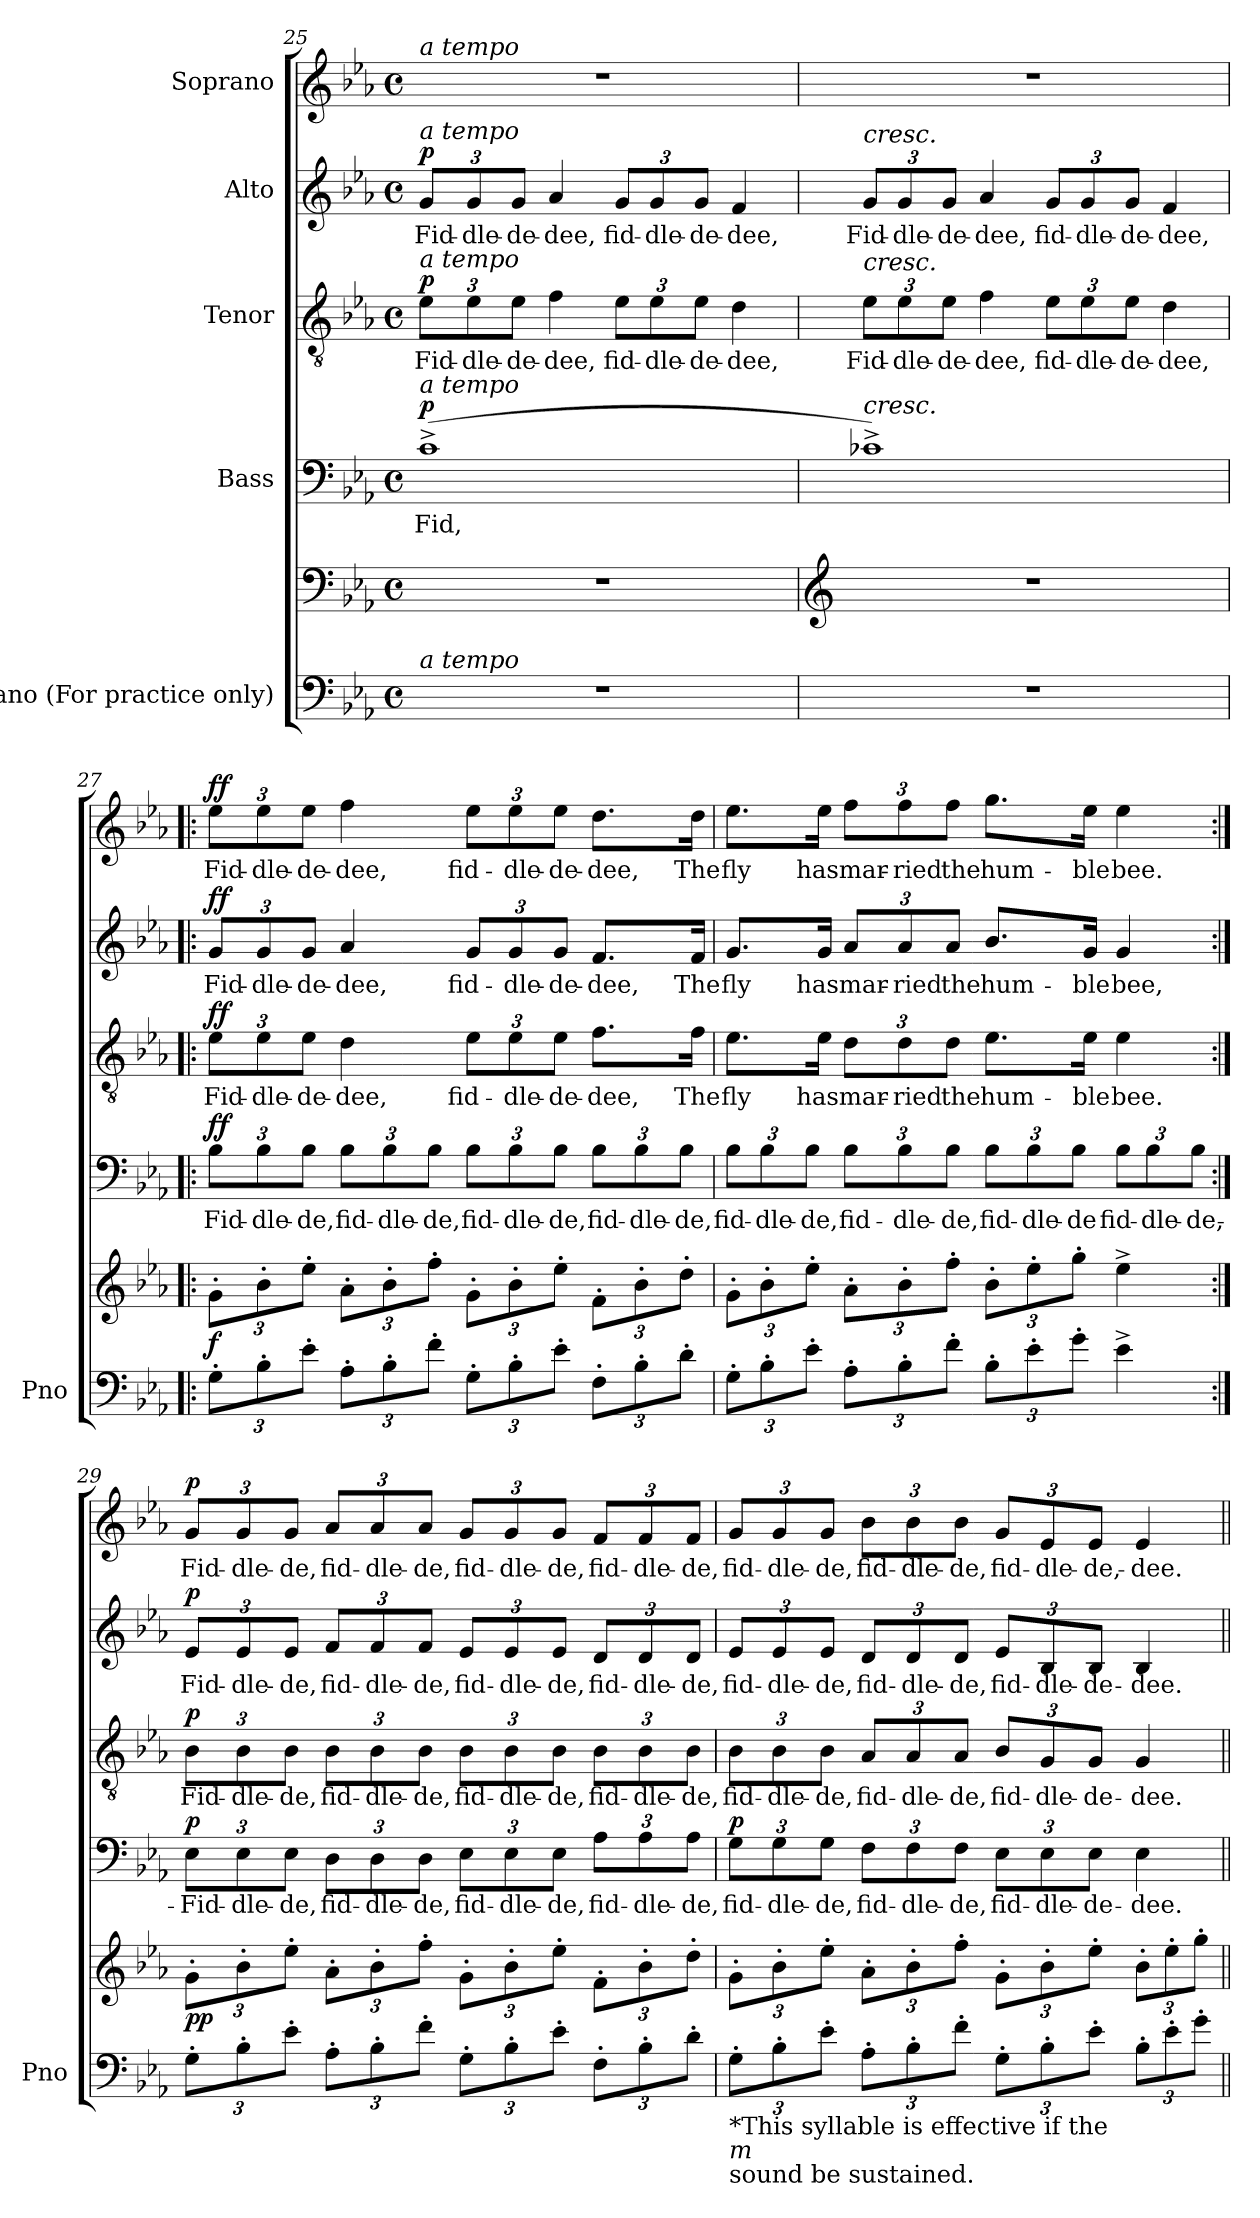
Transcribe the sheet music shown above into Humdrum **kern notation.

**kern	**kern	**dynam	**kern	**text	**dynam	**kern	**text	**dynam	**kern	**text	**dynam	**kern	**text	**dynam
*part5	*part5	*part5	*part4	*part4	*part4	*part3	*part3	*part3	*part2	*part2	*part2	*part1	*part1	*part1
*staff6	*staff5	*staff5/6	*staff4	*staff4	*staff4	*staff3	*staff3	*staff3	*staff2	*staff2	*staff2	*staff1	*staff1	*staff1
*I"Piano (For practice only)	*	*	*I"Bass	*	*	*I"Tenor	*	*	*I"Alto	*	*	*I"Soprano	*	*
*I'Pno	*	*	*	*	*	*	*	*	*	*	*	*	*	*
*clefF4	*clefF4	*	*clefF4	*	*	*clefGv2	*	*	*clefG2	*	*	*clefG2	*	*
*k[b-e-a-]	*k[b-e-a-]	*	*k[b-e-a-]	*	*	*k[b-e-a-]	*	*	*k[b-e-a-]	*	*	*k[b-e-a-]	*	*
*M4/4	*M4/4	*	*M4/4	*	*	*M4/4	*	*	*M4/4	*	*	*M4/4	*	*
*met(c)	*met(c)	*	*met(c)	*	*	*met(c)	*	*	*met(c)	*	*	*met(c)	*	*
*MM160	*MM160	*	*MM160	*	*	*MM160	*	*	*MM160	*	*	*MM160	*	*
=25	=25	=25	=25	=25	=25	=25	=25	=25	=25	=25	=25	=25	=25	=25
!	!	!	!	!	!	!	!	!	!	!	!	!LO:TX:a:i:t=a tempo	!	!
!	!	!	!	!	!	!	!	!	!LO:TX:a:i:t=a tempo	!	!	!	!	!
!	!	!	!	!	!	!LO:TX:a:i:t=a tempo	!	!	!	!	!	!	!	!
!	!	!	!LO:TX:a:i:t=a tempo	!	!	!	!	!	!	!	!	!	!	!
!LO:TX:a:i:t=a tempo	!	!	!	!	!	!	!	!	!	!	!	!	!	!
!	!	!	!	!LO:LY:b	!LO:DY:a	!	!LO:LY:b	!LO:DY:a	!	!LO:LY:b	!LO:DY:a	!	!	!
1r	1r	.	(>1c^	-Fid,	p	12e-\L	Fid-	p	12g/L	Fid-	p	1r	.	.
!	!	!	!	!	!	!	!LO:LY:b	!	!	!LO:LY:b	!	!	!	!
.	.	.	.	.	.	12e-\	-dle-	.	12g/	-dle-	.	.	.	.
!	!	!	!	!	!	!	!LO:LY:b	!	!	!LO:LY:b	!	!	!	!
.	.	.	.	.	.	12e-\J	-de-	.	12g/J	-de-	.	.	.	.
!	!	!	!	!	!	!	!LO:LY:b	!	!	!LO:LY:b	!	!	!	!
.	.	.	.	.	.	4f\	-dee,	.	4a-/	-dee,	.	.	.	.
!	!	!	!	!	!	!	!LO:LY:b	!	!	!LO:LY:b	!	!	!	!
.	.	.	.	.	.	12e-\L	fid-	.	12g/L	fid-	.	.	.	.
!	!	!	!	!	!	!	!LO:LY:b	!	!	!LO:LY:b	!	!	!	!
.	.	.	.	.	.	12e-\	-dle-	.	12g/	-dle-	.	.	.	.
!	!	!	!	!	!	!	!LO:LY:b	!	!	!LO:LY:b	!	!	!	!
.	.	.	.	.	.	12e-\J	-de-	.	12g/J	-de-	.	.	.	.
!	!	!	!	!	!	!	!LO:LY:b	!	!	!LO:LY:b	!	!	!	!
.	.	.	.	.	.	4d\	-dee,	.	4f/	-dee,	.	.	.	.
!!LO:PB:g=z
=26	=26	=26	=26	=26	=26	=26	=26	=26	=26	=26	=26	=26	=26	=26
*	*clefG2	*	*	*	*	*	*	*	*	*	*	*	*	*
!	!	!	!	!	!	!	!	!	!LO:TX:a:i:t=cresc.	!	!	!	!	!
!	!	!	!	!	!	!LO:TX:a:i:t=cresc.	!	!	!	!	!	!	!	!
!	!	!	!LO:TX:a:i:t=cresc.	!	!	!	!	!	!	!	!	!	!	!
!	!	!	!	!	!	!	!LO:LY:b	!	!	!LO:LY:b	!	!	!	!
1r	1r	.	1c-X^)	.	.	12e-\L	Fid-	.	12g/L	Fid-	.	1r	.	.
!	!	!	!	!	!	!	!LO:LY:b	!	!	!LO:LY:b	!	!	!	!
.	.	.	.	.	.	12e-\	-dle-	.	12g/	-dle-	.	.	.	.
!	!	!	!	!	!	!	!LO:LY:b	!	!	!LO:LY:b	!	!	!	!
.	.	.	.	.	.	12e-\J	-de-	.	12g/J	-de-	.	.	.	.
!	!	!	!	!	!	!	!LO:LY:b	!	!	!LO:LY:b	!	!	!	!
.	.	.	.	.	.	4f\	-dee,	.	4a-/	-dee,	.	.	.	.
!	!	!	!	!	!	!	!LO:LY:b	!	!	!LO:LY:b	!	!	!	!
.	.	.	.	.	.	12e-\L	fid-	.	12g/L	fid-	.	.	.	.
!	!	!	!	!	!	!	!LO:LY:b	!	!	!LO:LY:b	!	!	!	!
.	.	.	.	.	.	12e-\	-dle-	.	12g/	-dle-	.	.	.	.
!	!	!	!	!	!	!	!LO:LY:b	!	!	!LO:LY:b	!	!	!	!
.	.	.	.	.	.	12e-\J	-de-	.	12g/J	-de-	.	.	.	.
!	!	!	!	!	!	!	!LO:LY:b	!	!	!LO:LY:b	!	!	!	!
.	.	.	.	.	.	4d\	-dee,	.	4f/	-dee,	.	.	.	.
=27!|:	=27!|:	=27!|:	=27!|:	=27!|:	=27!|:	=27!|:	=27!|:	=27!|:	=27!|:	=27!|:	=27!|:	=27!|:	=27!|:	=27!|:
*Xbrackettup	*Xbrackettup	*	*	*	*	*	*	*	*	*	*	*	*	*
!	!	!LO:DY:b	!	!LO:LY:b	!LO:DY:a	!	!LO:LY:b	!LO:DY:a	!	!LO:LY:b	!LO:DY:a	!	!LO:LY:b	!LO:DY:a
12G'\L	12g'\L	f	12B-\L	Fid-	ff	12e-\L	Fid-	ff	12g/L	Fid-	ff	12ee-\L	Fid-	ff
!	!	!	!	!LO:LY:b	!	!	!LO:LY:b	!	!	!LO:LY:b	!	!	!LO:LY:b	!
12B-'\	12b-'\	.	12B-\	-dle-	.	12e-\	-dle-	.	12g/	-dle-	.	12ee-\	-dle-	.
!	!	!	!	!LO:LY:b	!	!	!LO:LY:b	!	!	!LO:LY:b	!	!	!LO:LY:b	!
12e-'\J	12ee-'\J	.	12B-\J	-de,	.	12e-\J	-de-	.	12g/J	-de-	.	12ee-\J	-de-	.
!	!	!	!	!LO:LY:b	!	!	!LO:LY:b	!	!	!LO:LY:b	!	!	!LO:LY:b	!
12A-'\L	12a-'\L	.	12B-\L	fid-	.	4d\	-dee,	.	4a-/	-dee,	.	4ff\	-dee,	.
!	!	!	!	!LO:LY:b	!	!	!	!	!	!	!	!	!	!
12B-'\	12b-'\	.	12B-\	-dle-	.	.	.	.	.	.	.	.	.	.
!	!	!	!	!LO:LY:b	!	!	!	!	!	!	!	!	!	!
12f'\J	12ff'\J	.	12B-\J	-de,	.	.	.	.	.	.	.	.	.	.
!	!	!	!	!LO:LY:b	!	!	!LO:LY:b	!	!	!LO:LY:b	!	!	!LO:LY:b	!
12G'\L	12g'\L	.	12B-\L	fid-	.	12e-\L	fid-	.	12g/L	fid-	.	12ee-\L	fid-	.
!	!	!	!	!LO:LY:b	!	!	!LO:LY:b	!	!	!LO:LY:b	!	!	!LO:LY:b	!
12B-'\	12b-'\	.	12B-\	-dle-	.	12e-\	-dle-	.	12g/	-dle-	.	12ee-\	-dle-	.
!	!	!	!	!LO:LY:b	!	!	!LO:LY:b	!	!	!LO:LY:b	!	!	!LO:LY:b	!
12e-'\J	12ee-'\J	.	12B-\J	-de,	.	12e-\J	-de-	.	12g/J	-de-	.	12ee-\J	-de-	.
!	!	!	!	!LO:LY:b	!	!	!LO:LY:b	!	!	!LO:LY:b	!	!	!LO:LY:b	!
12F'\L	12f'\L	.	12B-\L	fid-	.	8.f\L	-dee,	.	8.f/L	-dee,	.	8.dd\L	-dee,	.
!	!	!	!	!LO:LY:b	!	!	!	!	!	!	!	!	!	!
12B-'\	12b-'\	.	12B-\	-dle-	.	.	.	.	.	.	.	.	.	.
!	!	!	!	!LO:LY:b	!	!	!	!	!	!	!	!	!	!
12d'\J	12dd'\J	.	12B-\J	-de,	.	.	.	.	.	.	.	.	.	.
!	!	!	!	!	!	!	!LO:LY:b	!	!	!LO:LY:b	!	!	!LO:LY:b	!
.	.	.	.	.	.	16f\Jk	The	.	16f/Jk	The	.	16dd\Jk	The	.
!!LO:LB:g=z
=28	=28	=28	=28	=28	=28	=28	=28	=28	=28	=28	=28	=28	=28	=28
!	!	!	!	!LO:LY:b	!	!	!LO:LY:b	!	!	!LO:LY:b	!	!	!LO:LY:b	!
12G'\L	12g'\L	.	12B-\L	fid-	.	8.e-\L	fly	.	8.g/L	fly	.	8.ee-\L	fly	.
!	!	!	!	!LO:LY:b	!	!	!	!	!	!	!	!	!	!
12B-'\	12b-'\	.	12B-\	-dle-	.	.	.	.	.	.	.	.	.	.
!	!	!	!	!LO:LY:b	!	!	!	!	!	!	!	!	!	!
12e-'\J	12ee-'\J	.	12B-\J	-de,	.	.	.	.	.	.	.	.	.	.
!	!	!	!	!	!	!	!LO:LY:b	!	!	!LO:LY:b	!	!	!LO:LY:b	!
.	.	.	.	.	.	16e-\Jk	has	.	16g/Jk	has	.	16ee-\Jk	has	.
!	!	!	!	!LO:LY:b	!	!	!LO:LY:b	!	!	!LO:LY:b	!	!	!LO:LY:b	!
12A-'\L	12a-'\L	.	12B-\L	fid-	.	12d\L	mar-	.	12a-/L	mar-	.	12ff\L	mar-	.
!	!	!	!	!LO:LY:b	!	!	!LO:LY:b	!	!	!LO:LY:b	!	!	!LO:LY:b	!
12B-'\	12b-'\	.	12B-\	-dle-	.	12d\	-ried	.	12a-/	-ried	.	12ff\	-ried	.
!	!	!	!	!LO:LY:b	!	!	!LO:LY:b	!	!	!LO:LY:b	!	!	!LO:LY:b	!
12f'\J	12ff'\J	.	12B-\J	-de,	.	12d\J	the	.	12a-/J	the	.	12ff\J	the	.
!	!	!	!	!LO:LY:b	!	!	!LO:LY:b	!	!	!LO:LY:b	!	!	!LO:LY:b	!
12B-'\L	12b-'\L	.	12B-\L	fid-	.	8.e-\L	hum-	.	8.b-/L	hum-	.	8.gg\L	hum-	.
!	!	!	!	!LO:LY:b	!	!	!	!	!	!	!	!	!	!
12e-'\	12ee-'\	.	12B-\	-dle-	.	.	.	.	.	.	.	.	.	.
!	!	!	!	!LO:LY:b	!	!	!	!	!	!	!	!	!	!
12g'\J	12gg'\J	.	12B-\J	-de	.	.	.	.	.	.	.	.	.	.
!	!	!	!	!	!	!	!LO:LY:b	!	!	!LO:LY:b	!	!	!LO:LY:b	!
.	.	.	.	.	.	16e-\Jk	-ble	.	16g/Jk	-ble	.	16ee-\Jk	-ble	.
!	!	!	!	!LO:LY:b	!	!	!LO:LY:b	!	!	!LO:LY:b	!	!	!LO:LY:b	!
4e-^\	4ee-^\	.	12B-\L	fid-	.	4e-\	bee.	.	4g/	bee,	.	4ee-\	bee.	.
!	!	!	!	!LO:LY:b	!	!	!	!	!	!	!	!	!	!
.	.	.	12B-\	-dle-	.	.	.	.	.	.	.	.	.	.
!	!	!	!	!LO:LY:b	!	!	!	!	!	!	!	!	!	!
.	.	.	12B-\J	-de,-	.	.	.	.	.	.	.	.	.	.
=29:|!	=29:|!	=29:|!	=29:|!	=29:|!	=29:|!	=29:|!	=29:|!	=29:|!	=29:|!	=29:|!	=29:|!	=29:|!	=29:|!	=29:|!
!	!	!LO:DY:b	!	!LO:LY:b	!LO:DY:a	!	!LO:LY:b	!LO:DY:a	!	!LO:LY:b	!LO:DY:a	!	!LO:LY:b	!LO:DY:a
12G'\L	12g'\L	pp	12E-\L	Fid-	p	12B-\L	Fid-	p	12e-/L	Fid-	p	12g/L	Fid-	p
!	!	!	!	!LO:LY:b	!	!	!LO:LY:b	!	!	!LO:LY:b	!	!	!LO:LY:b	!
12B-'\	12b-'\	.	12E-\	-dle-	.	12B-\	-dle-	.	12e-/	-dle-	.	12g/	-dle-	.
!	!	!	!	!LO:LY:b	!	!	!LO:LY:b	!	!	!LO:LY:b	!	!	!LO:LY:b	!
12e-'\J	12ee-'\J	.	12E-\J	-de,	.	12B-\J	-de,	.	12e-/J	-de,	.	12g/J	-de,	.
!	!	!	!	!LO:LY:b	!	!	!LO:LY:b	!	!	!LO:LY:b	!	!	!LO:LY:b	!
12A-'\L	12a-'\L	.	12D\L	fid-	.	12B-\L	fid-	.	12f/L	fid-	.	12a-/L	fid-	.
!	!	!	!	!LO:LY:b	!	!	!LO:LY:b	!	!	!LO:LY:b	!	!	!LO:LY:b	!
12B-'\	12b-'\	.	12D\	-dle-	.	12B-\	-dle-	.	12f/	-dle-	.	12a-/	-dle-	.
!	!	!	!	!LO:LY:b	!	!	!LO:LY:b	!	!	!LO:LY:b	!	!	!LO:LY:b	!
12f'\J	12ff'\J	.	12D\J	-de,	.	12B-\J	-de,	.	12f/J	-de,	.	12a-/J	-de,	.
!	!	!	!	!LO:LY:b	!	!	!LO:LY:b	!	!	!LO:LY:b	!	!	!LO:LY:b	!
12G'\L	12g'\L	.	12E-\L	fid-	.	12B-\L	fid-	.	12e-/L	fid-	.	12g/L	fid-	.
!	!	!	!	!LO:LY:b	!	!	!LO:LY:b	!	!	!LO:LY:b	!	!	!LO:LY:b	!
12B-'\	12b-'\	.	12E-\	-dle-	.	12B-\	-dle-	.	12e-/	-dle-	.	12g/	-dle-	.
!	!	!	!	!LO:LY:b	!	!	!LO:LY:b	!	!	!LO:LY:b	!	!	!LO:LY:b	!
12e-'\J	12ee-'\J	.	12E-\J	-de,	.	12B-\J	-de,	.	12e-/J	-de,	.	12g/J	-de,	.
!	!	!	!	!LO:LY:b	!	!	!LO:LY:b	!	!	!LO:LY:b	!	!	!LO:LY:b	!
12F'\L	12f'\L	.	12A-\L	fid-	.	12B-\L	fid-	.	12d/L	fid-	.	12f/L	fid-	.
!	!	!	!	!LO:LY:b	!	!	!LO:LY:b	!	!	!LO:LY:b	!	!	!LO:LY:b	!
12B-'\	12b-'\	.	12A-\	-dle-	.	12B-\	-dle-	.	12d/	-dle-	.	12f/	-dle-	.
!	!	!	!	!LO:LY:b	!	!	!LO:LY:b	!	!	!LO:LY:b	!	!	!LO:LY:b	!
12d'\J	12dd'\J	.	12A-\J	-de,	.	12B-\J	-de,	.	12d/J	-de,	.	12f/J	-de,	.
!!LO:LB:g=z
=30	=30	=30	=30	=30	=30	=30	=30	=30	=30	=30	=30	=30	=30	=30
!LO:TX:b:t=*This syllable is effective if the	!	!	!	!	!	!	!	!	!	!	!	!	!	!
!LO:TX:b:i:t=m	!	!	!	!	!	!	!	!	!	!	!	!	!	!
!LO:TX:b:t=sound be sustained.	!	!	!	!	!	!	!	!	!	!	!	!	!	!
!	!	!	!	!LO:LY:b	!LO:DY:a	!	!LO:LY:b	!	!	!LO:LY:b	!	!	!LO:LY:b	!
12G'\L	12g'\L	.	12G\L	fid-	p	12B-\L	fid-	.	12e-/L	fid-	.	12g/L	fid-	.
!	!	!	!	!LO:LY:b	!	!	!LO:LY:b	!	!	!LO:LY:b	!	!	!LO:LY:b	!
12B-'\	12b-'\	.	12G\	-dle-	.	12B-\	-dle-	.	12e-/	-dle-	.	12g/	-dle-	.
!	!	!	!	!LO:LY:b	!	!	!LO:LY:b	!	!	!LO:LY:b	!	!	!LO:LY:b	!
12e-'\J	12ee-'\J	.	12G\J	-de,	.	12B-\J	-de,	.	12e-/J	-de,	.	12g/J	-de,	.
!	!	!	!	!LO:LY:b	!	!	!LO:LY:b	!	!	!LO:LY:b	!	!	!LO:LY:b	!
12A-'\L	12a-'\L	.	12F\L	fid-	.	12A-/L	fid-	.	12d/L	fid-	.	12b-\L	fid-	.
!	!	!	!	!LO:LY:b	!	!	!LO:LY:b	!	!	!LO:LY:b	!	!	!LO:LY:b	!
12B-'\	12b-'\	.	12F\	-dle-	.	12A-/	-dle-	.	12d/	-dle-	.	12b-\	-dle-	.
!	!	!	!	!LO:LY:b	!	!	!LO:LY:b	!	!	!LO:LY:b	!	!	!LO:LY:b	!
12f'\J	12ff'\J	.	12F\J	-de,	.	12A-/J	-de,	.	12d/J	-de,	.	12b-\J	-de,	.
!	!	!	!	!LO:LY:b	!	!	!LO:LY:b	!	!	!LO:LY:b	!	!	!LO:LY:b	!
12G'\L	12g'\L	.	12E-\L	fid-	.	12B-/L	fid-	.	12e-/L	fid-	.	12g/L	fid-	.
!	!	!	!	!LO:LY:b	!	!	!LO:LY:b	!	!	!LO:LY:b	!	!	!LO:LY:b	!
12B-'\	12b-'\	.	12E-\	-dle-	.	12G/	-dle-	.	12B-/	-dle-	.	12e-/	-dle-	.
!	!	!	!	!LO:LY:b	!	!	!LO:LY:b	!	!	!LO:LY:b	!	!	!LO:LY:b	!
12e-'\J	12ee-'\J	.	12E-\J	-de-	.	12G/J	-de-	.	12B-/J	-de-	.	12e-/J	-de,-	.
!	!	!	!	!LO:LY:b	!	!	!LO:LY:b	!	!	!LO:LY:b	!	!	!LO:LY:b	!
12B-'\L	12b-'\L	.	4E-\	-dee.	.	4G/	-dee.	.	4B-/	-dee.	.	4e-/	-dee.	.
12e-'\	12ee-'\	.	.	.	.	.	.	.	.	.	.	.	.	.
12g'\J	12gg'\J	.	.	.	.	.	.	.	.	.	.	.	.	.
=||	=||	=||	=||	=||	=||	=||	=||	=||	=||	=||	=||	=||	=||	=||
*-	*-	*-	*-	*-	*-	*-	*-	*-	*-	*-	*-	*-	*-	*-
